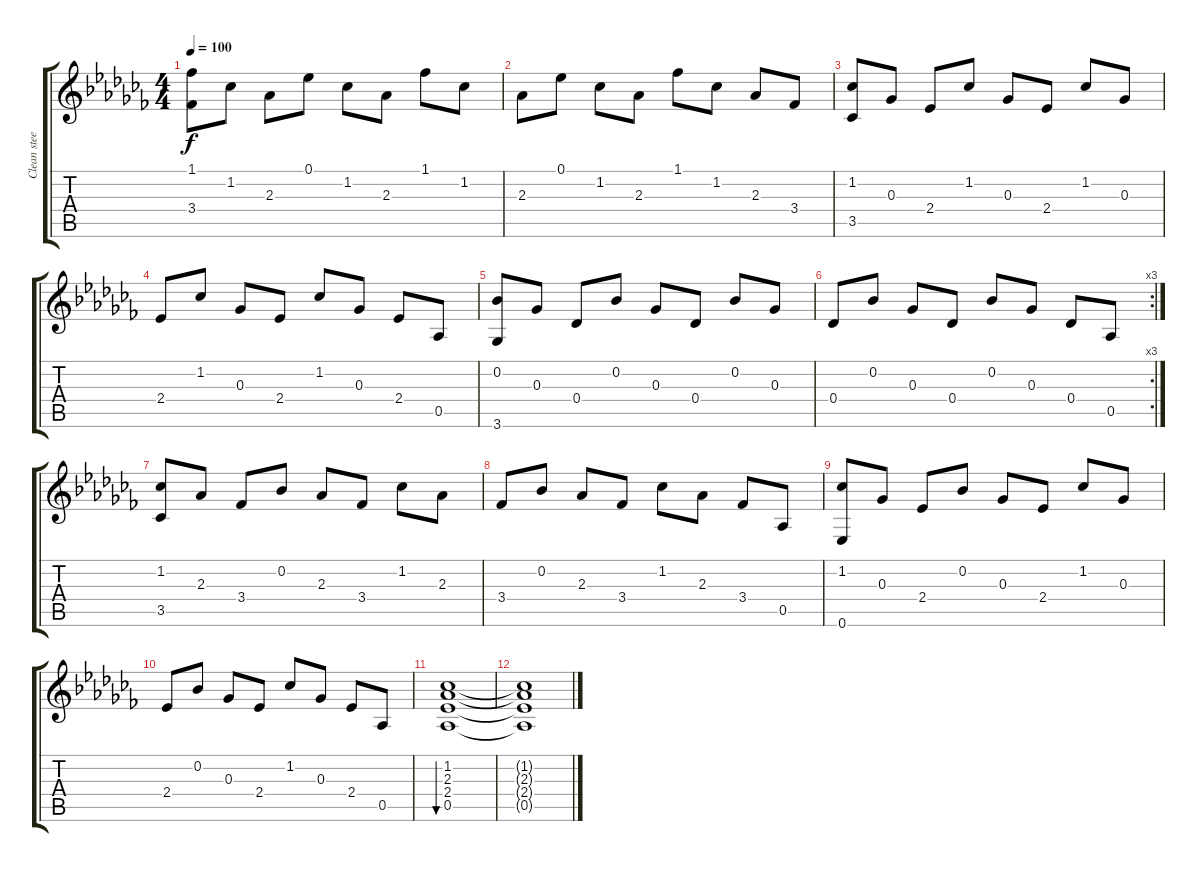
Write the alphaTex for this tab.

\track ("Clean steel" "Clean stee") {instrument acousticguitarsteel}
\staff {score tabs}
\tuning (Eb4 Bb3 Gb3 Db3 Ab2 Eb2) {hide}
\ts (4 4)
\tempo 100
\clef g2
\ks cb
(1.1 3.4).8{dy f} 1.2.8 2.3.8 0.1.8 1.2.8 2.3.8 1.1.8 1.2.8 |
2.3.8 0.1.8 1.2.8 2.3.8 1.1.8 1.2.8 2.3.8 3.4.8 |
(1.2 3.5).8 0.3.8 2.4.8 1.2.8 0.3.8 2.4.8 1.2.8 0.3.8 |
2.4.8 1.2.8 0.3.8 2.4.8 1.2.8 0.3.8 2.4.8 0.5.8 |
(0.2 3.6).8 0.3.8 0.4.8 0.2.8 0.3.8 0.4.8 0.2.8 0.3.8 |
\rc 3
0.4.8 0.2.8 0.3.8 0.4.8 0.2.8 0.3.8 0.4.8 0.5.8 |
(1.2 3.5).8 2.3.8 3.4.8 0.2.8 2.3.8 3.4.8 1.2.8 2.3.8 |
3.4.8 0.2.8 2.3.8 3.4.8 1.2.8 2.3.8 3.4.8 0.5.8 |
(1.2 0.6).8 0.3.8 2.4.8 0.2.8 0.3.8 2.4.8 1.2.8 0.3.8 |
2.4.8 0.2.8 0.3.8 2.4.8 1.2.8 0.3.8 2.4.8 0.5.8 |
(1.2 2.3 2.4 0.5).1{bu 30} |
(1.2{t} 2.3{t} 2.4{t} 0.5{t}).1
